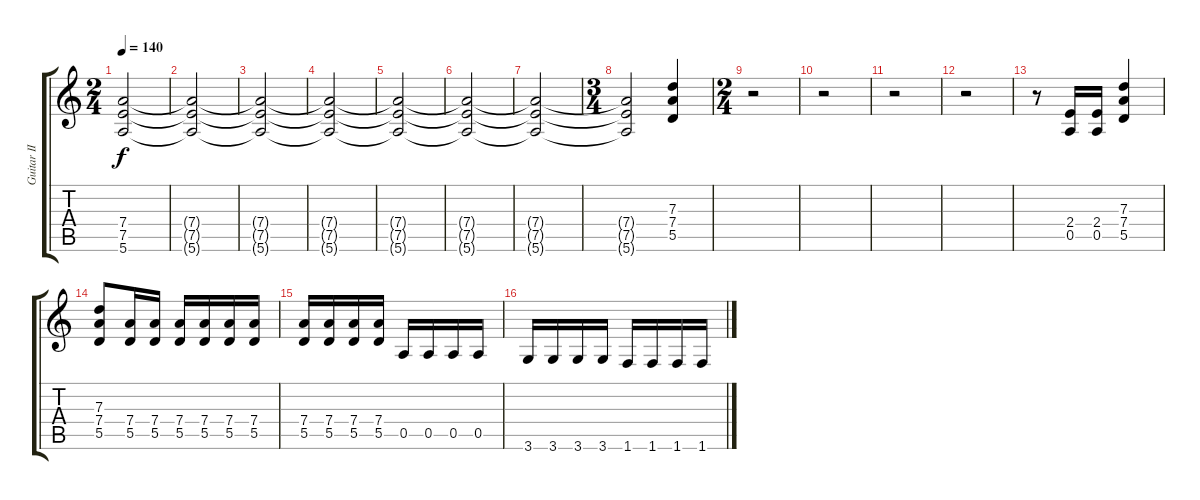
\track ("Guitar II" "Guitar II") {instrument distortionguitar}
\staff {score tabs}
\tuning (E4 B3 G3 D3 A2 E2) {hide}
\ts (2 4)
\tempo 140
\clef g2
\ks c
(7.4 7.5 5.6).2{dy f instrument distortionguitar} |
(7.4{t} 7.5{t} 5.6{t}).2 |
(7.4{t} 7.5{t} 5.6{t}).2 |
(7.4{t} 7.5{t} 5.6{t}).2 |
(7.4{t} 7.5{t} 5.6{t}).2 |
(7.4{t} 7.5{t} 5.6{t}).2 |
(7.4{t} 7.5{t} 5.6{t}).2 |
\ts (3 4)
(7.4{t} 7.5{t} 5.6{t}).2 (7.3 7.4 5.5).4 |
\ts (2 4)
r.2 |
r.2 |
r.2 |
r.2 |
r.8 (2.4 0.5).16 (2.4 0.5).16 (7.3 7.4 5.5).4 |
(7.3 7.4 5.5).8 (7.4 5.5).16 (7.4 5.5).16 (7.4 5.5).16 (7.4 5.5).16 (7.4 5.5).16 (7.4 5.5).16 |
(7.4 5.5).16 (7.4 5.5).16 (7.4 5.5).16 (7.4 5.5).16 0.5.16 0.5.16 0.5.16 0.5.16 |
3.6.16 3.6.16 3.6.16 3.6.16 1.6.16 1.6.16 1.6.16 1.6.16
